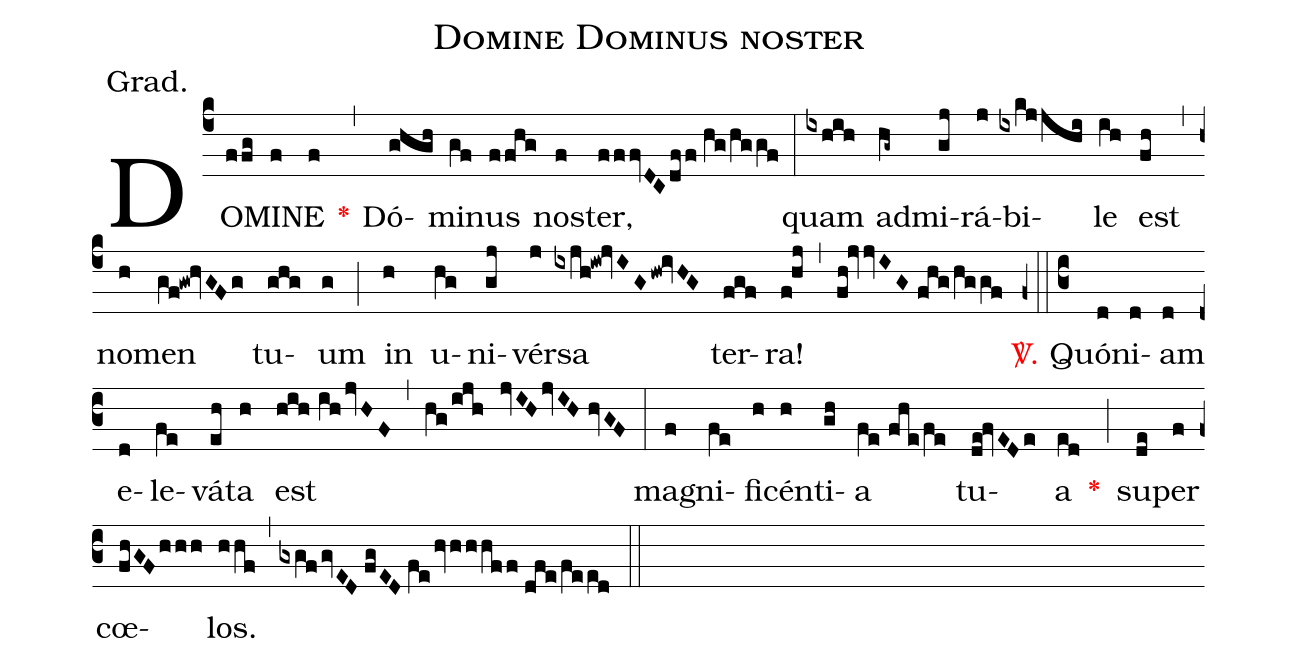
name:Domine Dominus noster;
annotation:Grad.;
mode:V.;
office-part:Gradual;
%%
(c4) DO(ffg)MI(f)NE(f) <v>\red{*}</v>(,) Dó(ghgh)mi(gf)nus(ffhg) nos(f)ter,(fffvDC/dff//hg/hggf) (:) quam(ixhih) ad(hg~)mi(gj)rá(j)bi(ixkjjhi)le(ih) est(fh) (,) no(h)men(gf!gw!hvGFg) tu(ghg)um(g) (;) in(h) u(hg)ni(gj)vér(j)sa(ixjh!iw!jvIG/hw!ivHG) ter(fgf)ra!(f!hj) (,) (fh!jvvIG//fhg/hggf) <v>\red{\Vbar.}</v>(z0::c3) Quó(d)ni(d)am(d) e(d)le(fe)vá(eh)ta(h) est(hih//ih/jvHF) (,) (hg/ijh jvIH/jvIH//hvGF) (:) ma(f)gni(fe)fi(h)cén(h)ti(gh)a(fe//fhe/fe) tu(de!fvEDe)a(ed) <v>\red{*}</v>(;) su(de)per(f) cœ(fhGF/hhh)los.(hhf) (,) (gxgf/gvED//fgED//fe/hvhhhff//dfe/feed) (::)
